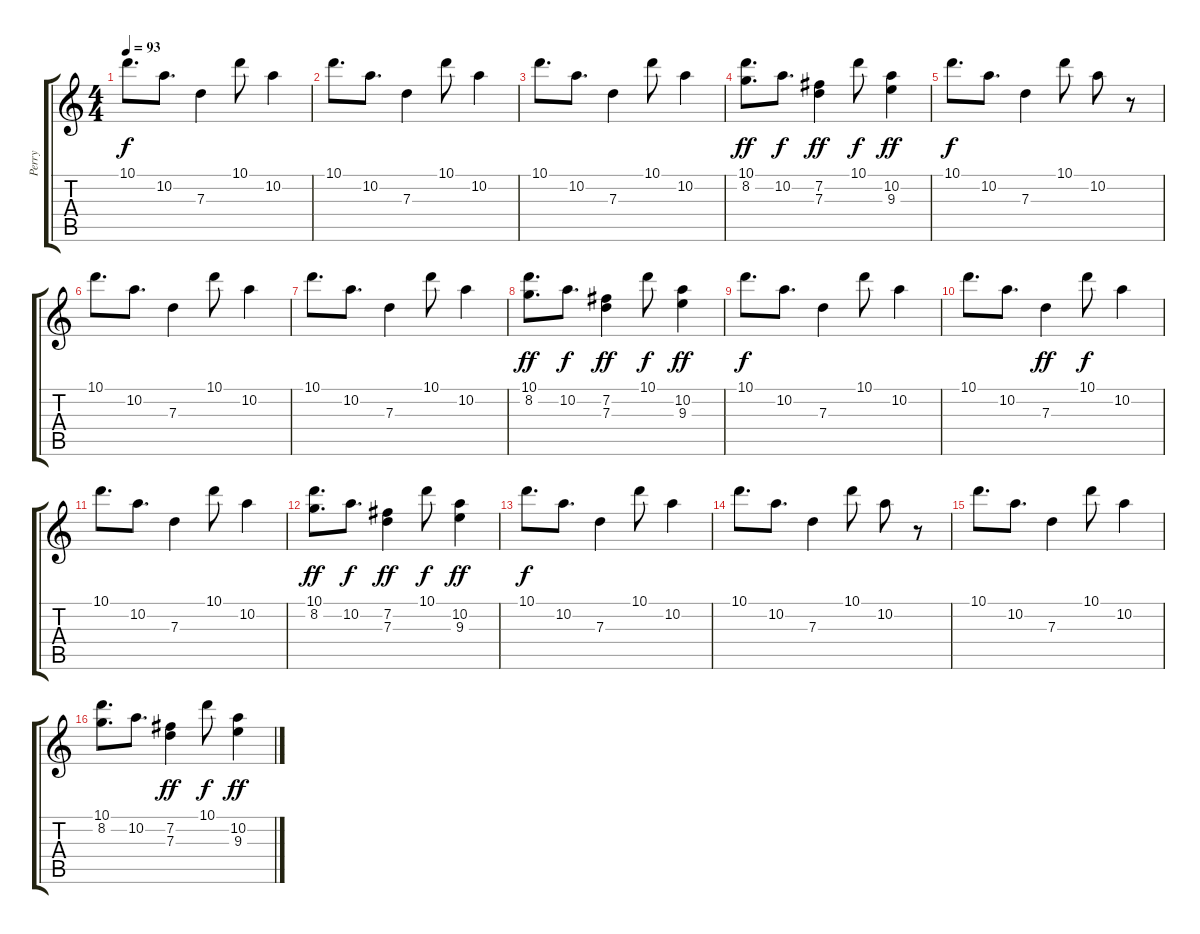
\track ("Perry" "Perry") {instrument distortionguitar}
\staff {score tabs}
\tuning (E4 B3 G3 D3 A2 E2) {hide}
\ts (4 4)
\tempo 93
\clef g2
\ks c
10.1.8{d dy f} 10.2.8{d} 7.3.4 10.1.8 10.2.4 |
10.1.8{d} 10.2.8{d} 7.3.4 10.1.8 10.2.4 |
10.1.8{d} 10.2.8{d} 7.3.4 10.1.8 10.2.4 |
(10.1 8.2).8{d dy ff} 10.2.8{d dy f} (7.2 7.3).4{dy ff} 10.1.8{dy f} (10.2 9.3).4{dy ff} |
10.1.8{d dy f} 10.2.8{d} 7.3.4 10.1.8 10.2.8 r.8 |
10.1.8{d} 10.2.8{d} 7.3.4 10.1.8 10.2.4 |
10.1.8{d} 10.2.8{d} 7.3.4 10.1.8 10.2.4 |
(10.1 8.2).8{d dy ff} 10.2.8{d dy f} (7.2 7.3).4{dy ff} 10.1.8{dy f} (10.2 9.3).4{dy ff} |
10.1.8{d dy f} 10.2.8{d} 7.3.4 10.1.8 10.2.4 |
10.1.8{d} 10.2.8{d} 7.3.4{dy ff} 10.1.8{dy f} 10.2.4 |
10.1.8{d} 10.2.8{d} 7.3.4 10.1.8 10.2.4 |
(10.1 8.2).8{d dy ff} 10.2.8{d dy f} (7.2 7.3).4{dy ff} 10.1.8{dy f} (10.2 9.3).4{dy ff} |
10.1.8{d dy f} 10.2.8{d} 7.3.4 10.1.8 10.2.4 |
10.1.8{d} 10.2.8{d} 7.3.4 10.1.8 10.2.8 r.8 |
10.1.8{d} 10.2.8{d} 7.3.4 10.1.8 10.2.4 |
(10.1 8.2).8{d} 10.2.8{d} (7.2 7.3).4{dy ff} 10.1.8{dy f} (10.2 9.3).4{dy ff}
